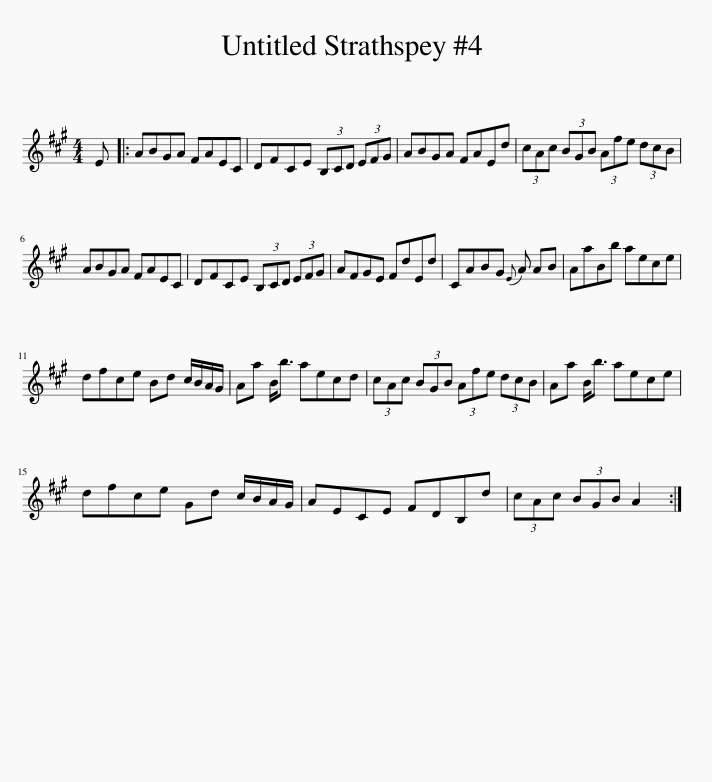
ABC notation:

X:1
L:1/8
M:4/4
I:linebreak $
K:A
V:1 treble
V:1
 E |: ABGA FAEC | DFCE (3B,CD (3EFG | ABGA FAEd | (3cAc (3BGB (3Afe (3dcB |$ %5
 ABGA FAEC | DFCE (3B,CD (3EFG | AFGE FdEd | CABG{E} A AB | AaBb aece |$ %10
 dfce Bd c/B/A/G/ | Aa B<b aecd | (3cAc (3BGB (3Afe (3dcB | Aa B<b aece |$ dfce Gd c/B/A/G/ | %15
 AECE FDB,d | (3cAc (3BGB A2 :| %17
